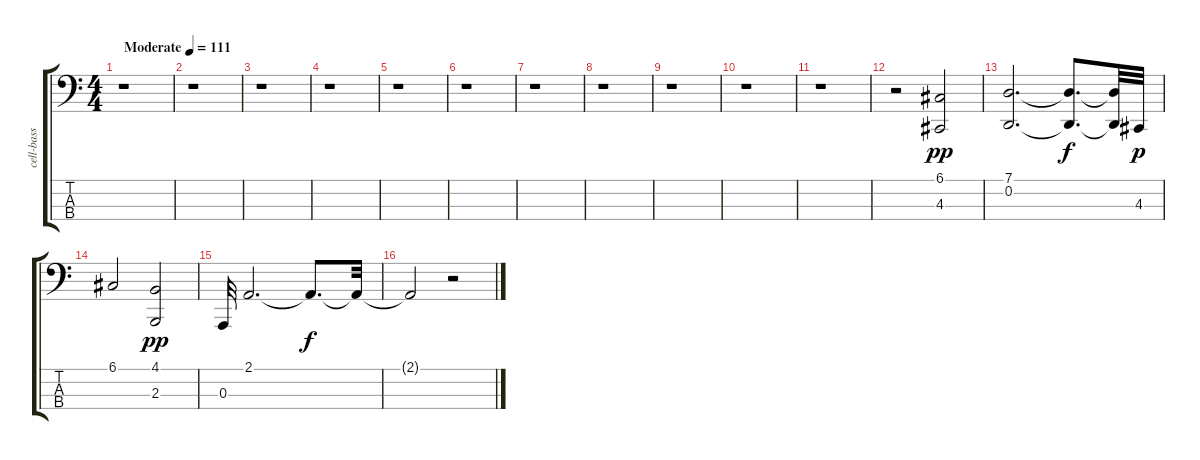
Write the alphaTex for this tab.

\track ("cell-bass" "cell-bass") {instrument stringensemble2}
\staff {score tabs}
\tuning (G2 D2 A1 E1) {hide}
\ts (4 4)
\tempo (111 "Moderate")
\clef f4
\ks c
r.1{dy pp instrument stringensemble2} |
r.1 |
r.1 |
r.1 |
r.1 |
r.1 |
r.1 |
r.1 |
r.1 |
r.1 |
r.1 |
r.2 (6.1 4.3).2 |
(7.1 0.2).2{d} (7.1{t} 0.2{t}).8{d dy f} (7.1{t} 0.2{t}).32 4.3.32{dy p} |
6.1.2 (4.1 2.3).2{dy pp} |
0.3.32 2.1.2{d} 2.1{t}.8{d dy f} 2.1{t}.32 |
2.1{t}.2 r.2
